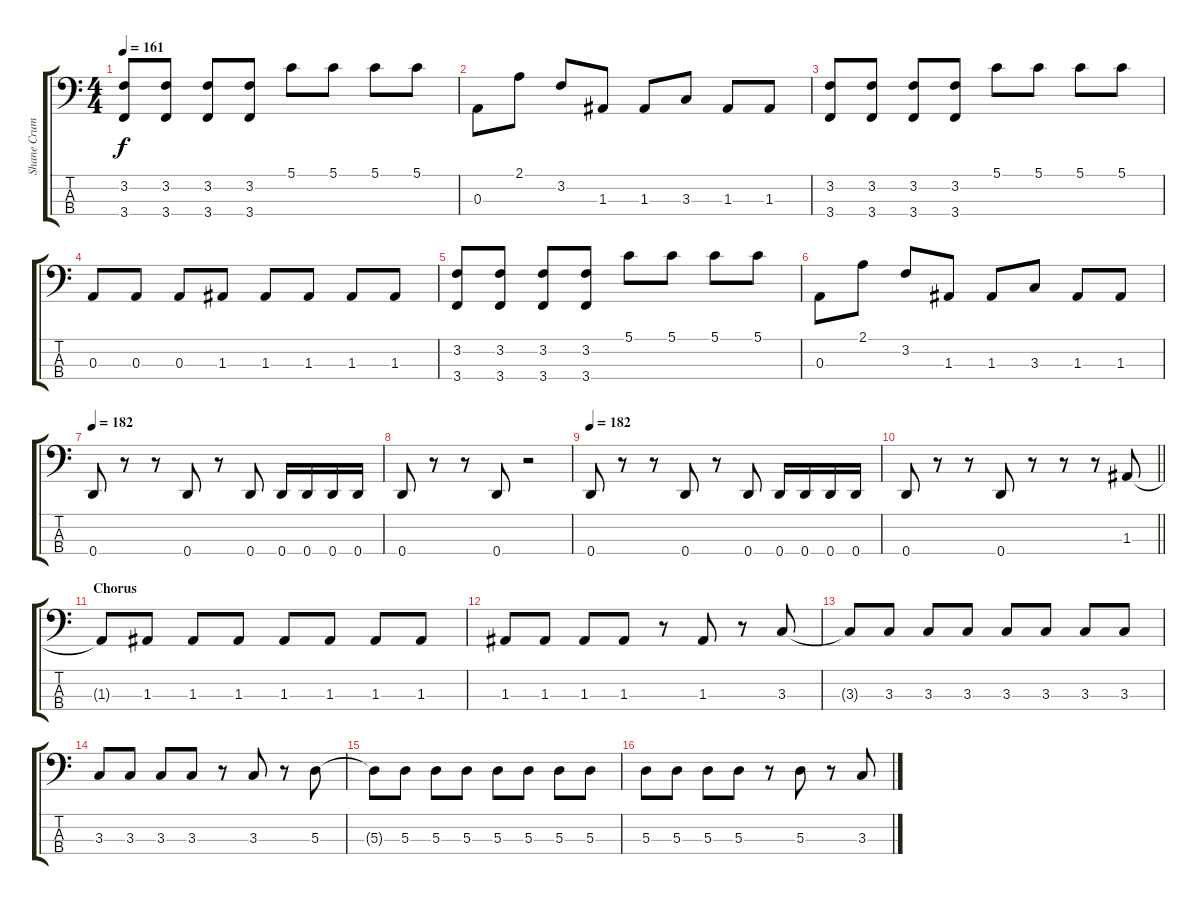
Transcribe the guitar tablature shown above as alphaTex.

\track ("Shane Crump - Bass" "Shane Crum") {instrument electricbasspick}
\staff {score tabs}
\tuning (G2 D2 A1 D1) {hide}
\ts (4 4)
\tempo 161
\clef f4
\ks c
(3.2 3.4).8{dy f} (3.2 3.4).8 (3.2 3.4).8 (3.2 3.4).8 5.1.8 5.1.8 5.1.8 5.1.8 |
0.3.8 2.1.8 3.2.8 1.3.8 1.3.8 3.3.8 1.3.8 1.3.8 |
(3.2 3.4).8 (3.2 3.4).8 (3.2 3.4).8 (3.2 3.4).8 5.1.8 5.1.8 5.1.8 5.1.8 |
0.3.8 0.3.8 0.3.8 1.3.8 1.3.8 1.3.8 1.3.8 1.3.8 |
(3.2 3.4).8 (3.2 3.4).8 (3.2 3.4).8 (3.2 3.4).8 5.1.8 5.1.8 5.1.8 5.1.8 |
0.3.8 2.1.8 3.2.8 1.3.8 1.3.8 3.3.8 1.3.8 1.3.8 |
\tempo 182
0.4.8 r.8 r.8 0.4.8 r.8 0.4.8 0.4.16 0.4.16 0.4.16 0.4.16 |
0.4.8 r.8 r.8 0.4.8 r.2 |
\tempo 182
0.4.8 r.8 r.8 0.4.8 r.8 0.4.8 0.4.16 0.4.16 0.4.16 0.4.16 |
\barLineRight lightlight
0.4.8 r.8 r.8 0.4.8 r.8 r.8 r.8 1.3.8 |
\section ("" "Chorus")
1.3{t}.8 1.3.8 1.3.8 1.3.8 1.3.8 1.3.8 1.3.8 1.3.8 |
1.3.8 1.3.8 1.3.8 1.3.8 r.8 1.3.8 r.8 3.3.8 |
3.3{t}.8 3.3.8 3.3.8 3.3.8 3.3.8 3.3.8 3.3.8 3.3.8 |
3.3.8 3.3.8 3.3.8 3.3.8 r.8 3.3.8 r.8 5.3.8 |
5.3{t}.8 5.3.8 5.3.8 5.3.8 5.3.8 5.3.8 5.3.8 5.3.8 |
5.3.8 5.3.8 5.3.8 5.3.8 r.8 5.3.8 r.8 3.3.8
